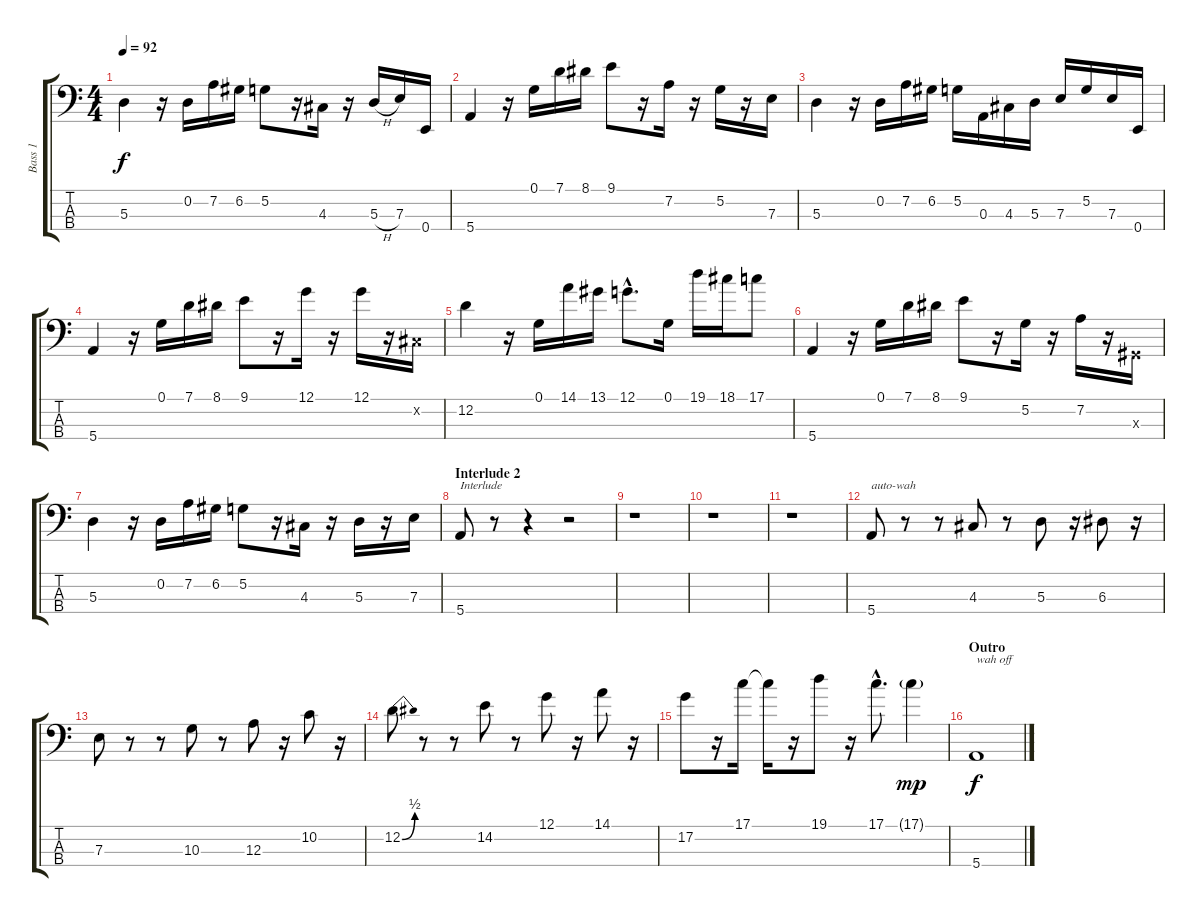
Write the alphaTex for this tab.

\track ("Bass 1" "Bass 1") {instrument electricbassfinger}
\staff {score tabs}
\tuning (G2 D2 A1 E1) {hide}
\ts (4 4)
\tempo 92
\clef f4
\ks c
5.3.4{dy f} r.16 0.2.16 7.2.16 6.2.16 5.2.8 r.16 4.3.16 r.16 5.3{h}.16 7.3.16 0.4.16 |
5.4.4 r.16 0.1.16 7.1.16 8.1.16 9.1.8 r.16 7.2.16 r.16 5.2.16 r.16 7.3.16 |
5.3.4 r.16 0.2.16 7.2.16 6.2.16 5.2.16 0.3.16 4.3.16 5.3.16 7.3.16 5.2.16 7.3.16 0.4.16 |
5.4.4 r.16 0.1.16 7.1.16 8.1.16 9.1.8 r.16 12.1.16 r.16 12.1.16 r.16 -1.2{x}.16 |
12.2.4 r.16 0.1.16 14.1.16 13.1.16 12.1{hac}.8{d} 0.1.16 19.1.16 18.1.16 17.1.8 |
5.4.4 r.16 0.1.16 7.1.16 8.1.16 9.1.8 r.16 5.2.16 r.16 7.2.16 r.16 -1.3{x}.16 |
5.3.4 r.16 0.2.16 7.2.16 6.2.16 5.2.8 r.16 4.3.16 r.16 5.3.16 r.16 7.3.16 |
\section ("" "Interlude 2")
5.4.8{txt "Interlude"} r.8 r.4 r.2 |
r.1 |
r.1 |
r.1 |
5.4.8{txt "auto-wah "} r.8 r.8 4.3.8 r.8 5.3.8 r.16 6.3.8 r.16 |
7.3.8 r.8 r.8 10.3.8 r.8 12.3.8 r.16 10.2.8 r.16 |
12.2{be (bend 0 0 60 2)}.8 r.8 r.8 14.2.8 r.8 12.1.8 r.16 14.1.8 r.16 |
17.2.8 r.16 17.1.16 17.1{t}.16 r.16 19.1.8 r.16 17.1{hac}.8{d} 17.1{g}.4{dy mp} |
\section ("" "Outro")
5.4.1{txt "wah off" dy f}
